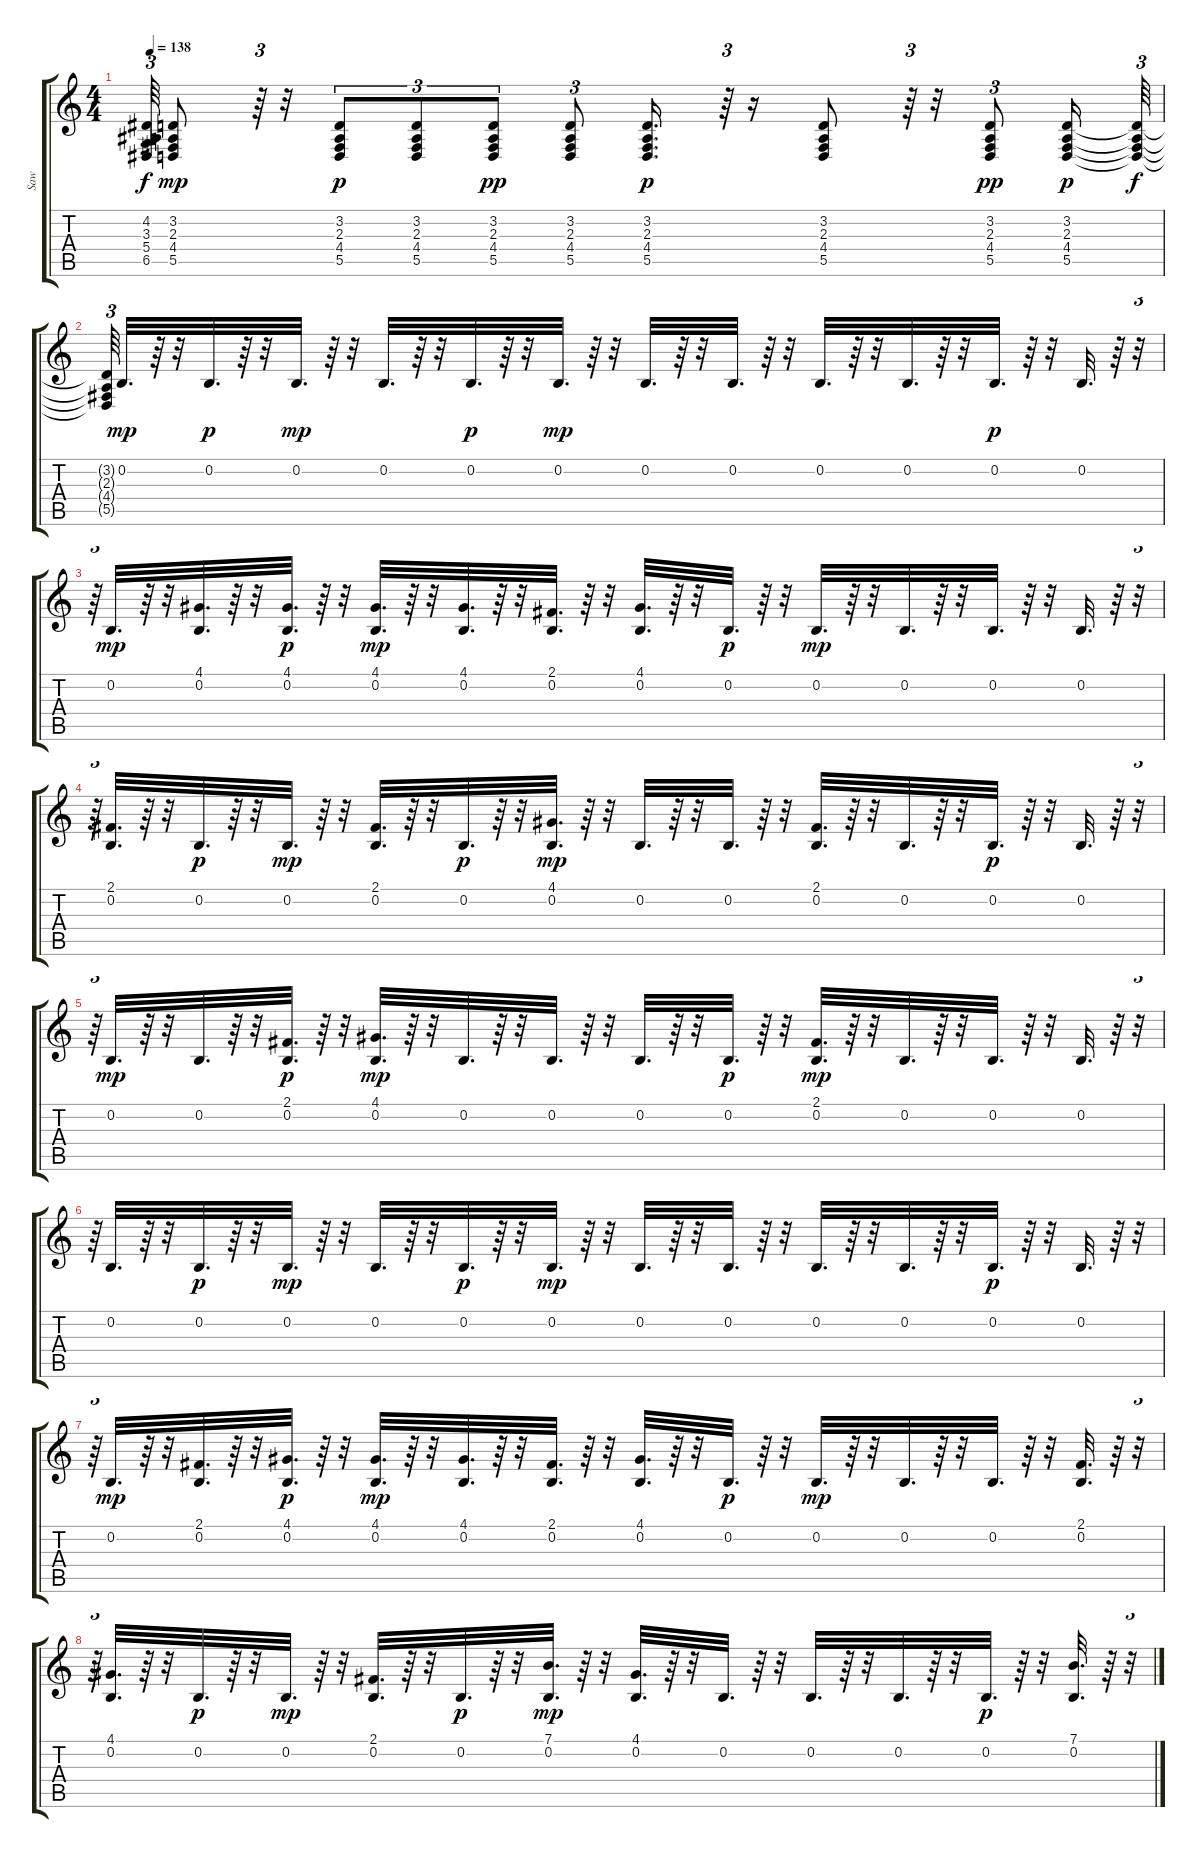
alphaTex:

\track ("Saw" "Saw") {instrument lead2sawtooth}
\staff {score tabs}
\tuning (E4 B3 G3 D3 A2 E2) {hide}
\ts (4 4)
\tempo 138
\clef g2
\ks c
(4.2{t} 3.3{t} 5.4{t} 6.5{t}).64{tu (3 2) dy f} (3.2 2.3 4.4 5.5).8{dy mp} r.64{tu (3 2)} r.32 (3.2 2.3 4.4 5.5).8{tu (3 2) dy p} (3.2 2.3 4.4 5.5).8{tu (3 2)} (3.2 2.3 4.4 5.5).8{tu (3 2) dy pp} (3.2 2.3 4.4 5.5).8{tu (3 2)} (3.2 2.3 4.4 5.5).16{d dy p} r.64{tu (3 2)} r.16 (3.2 2.3 4.4 5.5).8 r.64{tu (3 2)} r.32 (3.2 2.3 4.4 5.5).8{tu (3 2) dy pp} (3.2 2.3 4.4 5.5).16{dy p} (3.2{t} 2.3{t} 4.4{t} 5.5{t}).64{tu (3 2) dy f} |
(3.2{t} 2.3{t} 4.4{t} 5.5{t}).64{tu (3 2)} 0.2.32{d dy mp} r.64 r.32 0.2.32{d dy p} r.64 r.32 0.2.32{d dy mp} r.64 r.32 0.2.32{d} r.64 r.32 0.2.32{d dy p} r.64 r.32 0.2.32{d dy mp} r.64 r.32 0.2.32{d} r.64 r.32 0.2.32{d} r.64 r.32 0.2.32{d} r.64 r.32 0.2.32{d} r.64 r.32 0.2.32{d dy p} r.64 r.32 0.2.32{d} r.64 r.32{tu (3 2)} |
r.64{tu (3 2)} 0.2.32{d dy mp} r.64 r.32 (4.1 0.2).32{d} r.64 r.32 (4.1 0.2).32{d dy p} r.64 r.32 (4.1 0.2).32{d dy mp} r.64 r.32 (4.1 0.2).32{d} r.64 r.32 (2.1 0.2).32{d} r.64 r.32 (4.1 0.2).32{d} r.64 r.32 0.2.32{d dy p} r.64 r.32 0.2.32{d dy mp} r.64 r.32 0.2.32{d} r.64 r.32 0.2.32{d} r.64 r.32 0.2.32{d} r.64 r.32{tu (3 2)} |
r.64{tu (3 2)} (2.1 0.2).32{d} r.64 r.32 0.2.32{d dy p} r.64 r.32 0.2.32{d dy mp} r.64 r.32 (2.1 0.2).32{d} r.64 r.32 0.2.32{d dy p} r.64 r.32 (4.1 0.2).32{d dy mp} r.64 r.32 0.2.32{d} r.64 r.32 0.2.32{d} r.64 r.32 (2.1 0.2).32{d} r.64 r.32 0.2.32{d} r.64 r.32 0.2.32{d dy p} r.64 r.32 0.2.32{d} r.64 r.32{tu (3 2)} |
r.64{tu (3 2)} 0.2.32{d dy mp} r.64 r.32 0.2.32{d} r.64 r.32 (2.1 0.2).32{d dy p} r.64 r.32 (4.1 0.2).32{d dy mp} r.64 r.32 0.2.32{d} r.64 r.32 0.2.32{d} r.64 r.32 0.2.32{d} r.64 r.32 0.2.32{d dy p} r.64 r.32 (2.1 0.2).32{d dy mp} r.64 r.32 0.2.32{d} r.64 r.32 0.2.32{d} r.64 r.32 0.2.32{d} r.64 r.32{tu (3 2)} |
r.64{tu (3 2)} 0.2.32{d} r.64 r.32 0.2.32{d dy p} r.64 r.32 0.2.32{d dy mp} r.64 r.32 0.2.32{d} r.64 r.32 0.2.32{d dy p} r.64 r.32 0.2.32{d dy mp} r.64 r.32 0.2.32{d} r.64 r.32 0.2.32{d} r.64 r.32 0.2.32{d} r.64 r.32 0.2.32{d} r.64 r.32 0.2.32{d dy p} r.64 r.32 0.2.32{d} r.64 r.32{tu (3 2)} |
r.64{tu (3 2)} 0.2.32{d dy mp} r.64 r.32 (2.1 0.2).32{d} r.64 r.32 (4.1 0.2).32{d dy p} r.64 r.32 (4.1 0.2).32{d dy mp} r.64 r.32 (4.1 0.2).32{d} r.64 r.32 (2.1 0.2).32{d} r.64 r.32 (4.1 0.2).32{d} r.64 r.32 0.2.32{d dy p} r.64 r.32 0.2.32{d dy mp} r.64 r.32 0.2.32{d} r.64 r.32 0.2.32{d} r.64 r.32 (2.1 0.2).32{d} r.64 r.32{tu (3 2)} |
r.64{tu (3 2)} (4.1 0.2).32{d} r.64 r.32 0.2.32{d dy p} r.64 r.32 0.2.32{d dy mp} r.64 r.32 (2.1 0.2).32{d} r.64 r.32 0.2.32{d dy p} r.64 r.32 (7.1 0.2).32{d dy mp} r.64 r.32 (4.1 0.2).32{d} r.64 r.32 0.2.32{d} r.64 r.32 0.2.32{d} r.64 r.32 0.2.32{d} r.64 r.32 0.2.32{d dy p} r.64 r.32 (7.1 0.2).32{d} r.64 r.32{tu (3 2)}
